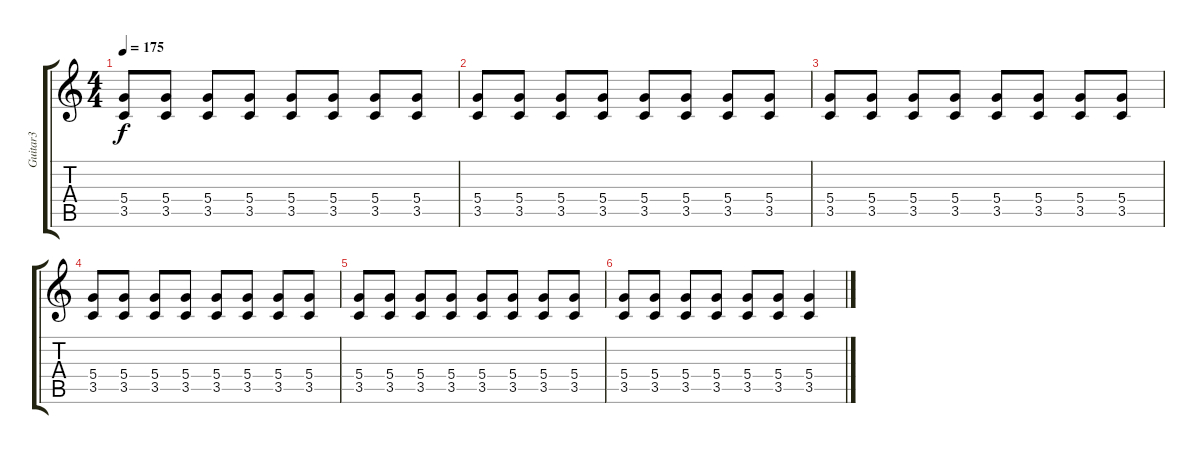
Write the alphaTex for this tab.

\track ("Guitar3" "Guitar3") {instrument distortionguitar}
\staff {score tabs}
\tuning (E4 B3 G3 D3 A2 E2) {hide}
\ts (4 4)
\tempo 175
\clef g2
\ks c
(5.4 3.5).8{dy f} (5.4 3.5).8 (5.4 3.5).8 (5.4 3.5).8 (5.4 3.5).8 (5.4 3.5).8 (5.4 3.5).8 (5.4 3.5).8 |
(5.4 3.5).8 (5.4 3.5).8 (5.4 3.5).8 (5.4 3.5).8 (5.4 3.5).8 (5.4 3.5).8 (5.4 3.5).8 (5.4 3.5).8 |
(5.4 3.5).8{volume 0} (5.4 3.5).8 (5.4 3.5).8 (5.4 3.5).8 (5.4 3.5).8 (5.4 3.5).8 (5.4 3.5).8 (5.4 3.5).8 |
(5.4 3.5).8 (5.4 3.5).8 (5.4 3.5).8 (5.4 3.5).8 (5.4 3.5).8 (5.4 3.5).8 (5.4 3.5).8 (5.4 3.5).8 |
(5.4 3.5).8 (5.4 3.5).8 (5.4 3.5).8 (5.4 3.5).8 (5.4 3.5).8 (5.4 3.5).8 (5.4 3.5).8 (5.4 3.5).8 |
(5.4 3.5).8 (5.4 3.5).8 (5.4 3.5).8 (5.4 3.5).8 (5.4 3.5).8 (5.4 3.5).8 (5.4 3.5).4
